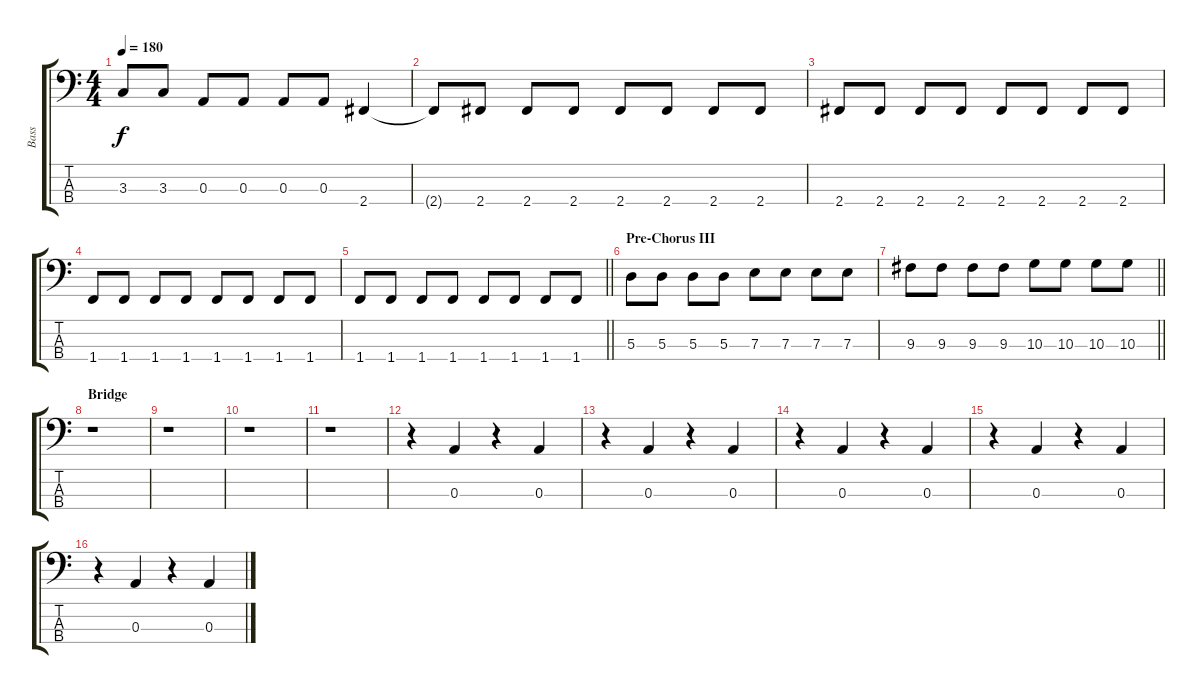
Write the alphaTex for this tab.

\track ("Bass" "Bass") {instrument electricbassfinger}
\staff {score tabs}
\tuning (G2 D2 A1 E1) {hide}
\ts (4 4)
\tempo 180
\clef f4
\ks aminor
3.3.8{dy f} 3.3.8 0.3.8 0.3.8 0.3.8 0.3.8 2.4.4 |
2.4{t}.8 2.4.8 2.4.8 2.4.8 2.4.8 2.4.8 2.4.8 2.4.8 |
2.4.8 2.4.8 2.4.8 2.4.8 2.4.8 2.4.8 2.4.8 2.4.8 |
1.4.8 1.4.8 1.4.8 1.4.8 1.4.8 1.4.8 1.4.8 1.4.8 |
\barLineRight lightlight
1.4.8 1.4.8 1.4.8 1.4.8 1.4.8 1.4.8 1.4.8 1.4.8 |
\section ("" "Pre-Chorus III")
5.3.8 5.3.8 5.3.8 5.3.8 7.3.8 7.3.8 7.3.8 7.3.8 |
\barLineRight lightlight
9.3.8 9.3.8 9.3.8 9.3.8 10.3.8 10.3.8 10.3.8 10.3.8 |
\section ("" "Bridge")
r.1 |
r.1 |
r.1 |
r.1 |
r.4 0.3.4 r.4 0.3.4 |
r.4 0.3.4 r.4 0.3.4 |
r.4 0.3.4 r.4 0.3.4 |
r.4 0.3.4 r.4 0.3.4 |
r.4 0.3.4 r.4 0.3.4
